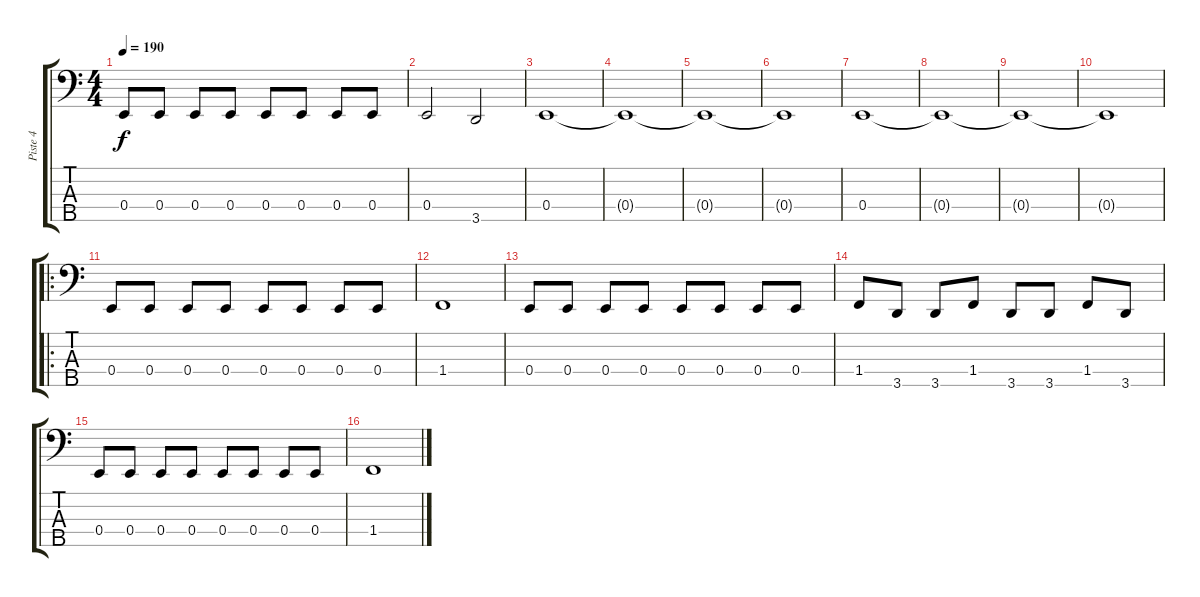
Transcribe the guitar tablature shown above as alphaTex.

\track ("Piste 4" "Piste 4") {instrument electricbasspick}
\staff {score tabs}
\tuning (G2 D2 A1 E1 B0) {hide}
\ts (4 4)
\tempo 190
\clef f4
\ks c
0.4.8{dy f} 0.4.8 0.4.8 0.4.8 0.4.8 0.4.8 0.4.8 0.4.8 |
0.4.2 3.5.2 |
0.4.1 |
0.4{t}.1 |
0.4{t}.1 |
0.4{t}.1 |
0.4.1 |
0.4{t}.1 |
0.4{t}.1 |
0.4{t}.1 |
\ro
0.4.8 0.4.8 0.4.8 0.4.8 0.4.8 0.4.8 0.4.8 0.4.8 |
1.4.1 |
0.4.8 0.4.8 0.4.8 0.4.8 0.4.8 0.4.8 0.4.8 0.4.8 |
1.4.8 3.5.8 3.5.8 1.4.8 3.5.8 3.5.8 1.4.8 3.5.8 |
0.4.8 0.4.8 0.4.8 0.4.8 0.4.8 0.4.8 0.4.8 0.4.8 |
1.4.1
